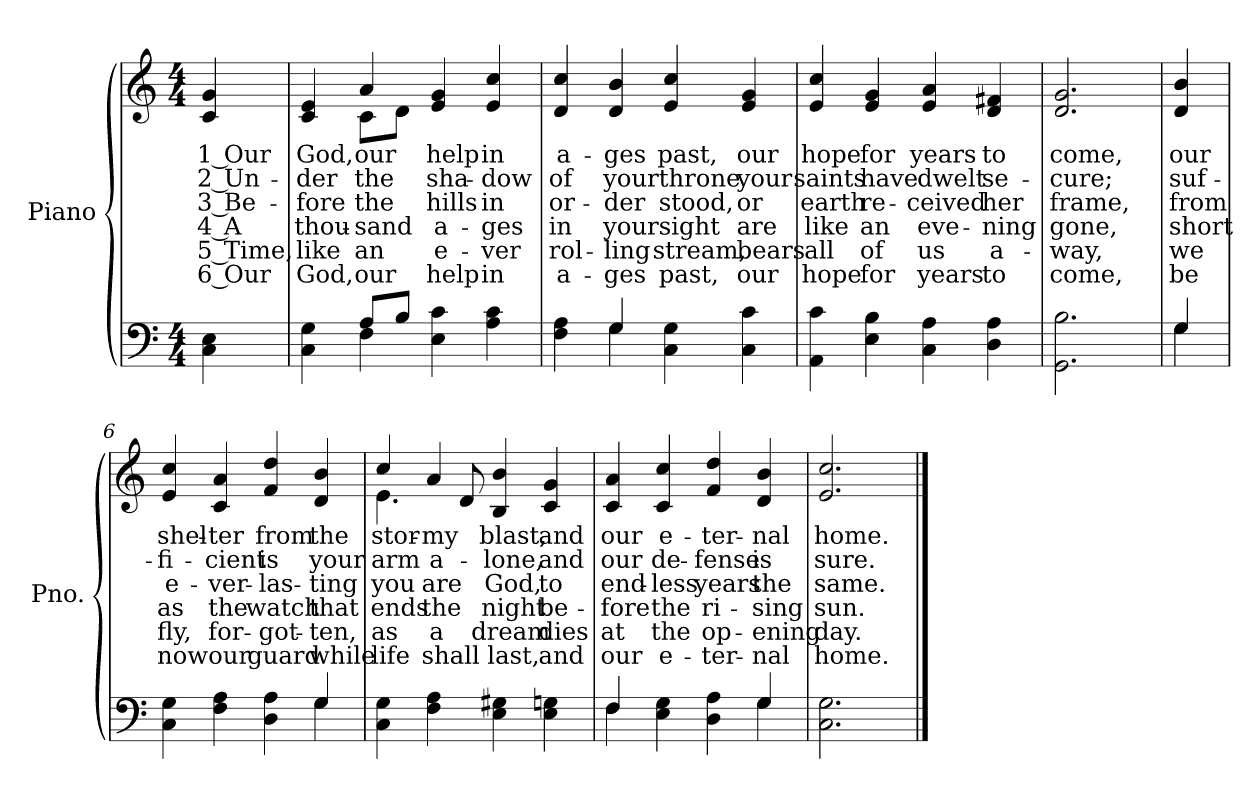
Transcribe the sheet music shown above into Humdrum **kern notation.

**kern	**kern	**text	**text	**text	**text	**text	**text
*part2	*part1	*part1	*part1	*part1	*part1	*part1	*part1
*staff2	*staff1	*staff1	*staff1	*staff1	*staff1	*staff1	*staff1
*I"Piano	*I"Piano	*	*	*	*	*	*
*I'Pno.	*I'Pno.	*	*	*	*	*	*
!!LO:PB:g=z
*clefF4	*clefG2	*	*	*	*	*	*
*k[]	*k[]	*	*	*	*	*	*
*C:	*C:	*	*	*	*	*	*
*M4/4	*M4/4	*	*	*	*	*	*
=	=	=	=	=	=	=	=
!	!	!LO:LY:b:color=#000000	!LO:LY:b:color=#000000	!LO:LY:b:color=#000000	!LO:LY:b:color=#000000	!LO:LY:b:color=#000000	!LO:LY:b:color=#000000
4Ci\ 4Ei	4ci/ 4gi	1 Our	2 Un-	3 Be-	-4 A	5 Time,	6 Our
=1	=1	=1	=1	=1	=1	=1	=1
*^	*	*	*	*	*	*	*
!	!	!	!LO:LY:b:color=#000000	!LO:LY:b:color=#000000	!LO:LY:b:color=#000000	!LO:LY:b:color=#000000	!LO:LY:b:color=#000000	!LO:LY:b:color=#000000
*	*	*^	*	*	*	*	*	*
4Ci\ 4Gi	4ryy	4ci/ 4ei	4ryy	God,	-der	fore	thou-	-like	God,
!	!	!	!	!LO:LY:b:color=#000000	!LO:LY:b:color=#000000	!LO:LY:b:color=#000000	!LO:LY:b:color=#000000	!LO:LY:b:color=#000000	!LO:LY:b:color=#000000
8Ai/L	4Fi\	4ai/	8ci\L	our	the	the	sand	an	our
8Bi/J	.	.	8di\J	.	.	.	.	.	.
!	!	!	!	!LO:LY:b:color=#000000	!LO:LY:b:color=#000000	!LO:LY:b:color=#000000	!LO:LY:b:color=#000000	!LO:LY:b:color=#000000	!LO:LY:b:color=#000000
4Ei\ 4ci	2ryy	4ei/ 4gi	2ryy	help	sha-	hills	a-	-e-	-help
!	!	!	!	!LO:LY:b:color=#000000	!LO:LY:b:color=#000000	!LO:LY:b:color=#000000	!LO:LY:b:color=#000000	!LO:LY:b:color=#000000	!LO:LY:b:color=#000000
4Ai\ 4ci	.	4ei/ 4cci	.	in	-dow	in	ges	ver	in
*	*	*v	*v	*	*	*	*	*	*
=2	=2	=2	=2	=2	=2	=2	=2	=2
!	!	!	!LO:LY:b:color=#000000	!LO:LY:b:color=#000000	!LO:LY:b:color=#000000	!LO:LY:b:color=#000000	!LO:LY:b:color=#000000	!LO:LY:b:color=#000000
4Fi\ 4Ai	4ryy	4di/ 4cci	a-	of	or-	-in	rol-	-a-
!	!	!	!LO:LY:b:color=#000000	!LO:LY:b:color=#000000	!LO:LY:b:color=#000000	!LO:LY:b:color=#000000	!LO:LY:b:color=#000000	!LO:LY:b:color=#000000
4Gi/	4Gi\	4di/ 4bi	-ges	your	-der	your	ling	ges
!	!	!	!LO:LY:b:color=#000000	!LO:LY:b:color=#000000	!LO:LY:b:color=#000000	!LO:LY:b:color=#000000	!LO:LY:b:color=#000000	!LO:LY:b:color=#000000
4Ci\ 4Gi	2ryy	4ei/ 4cci	past,	throne	stood,	sight	stream,	past,
!	!	!	!LO:LY:b:color=#000000	!LO:LY:b:color=#000000	!LO:LY:b:color=#000000	!LO:LY:b:color=#000000	!LO:LY:b:color=#000000	!LO:LY:b:color=#000000
4Ci\ 4ci	.	4ei/ 4gi	our	your	or	are	bears	our
*v	*v	*	*	*	*	*	*	*
!!LO:LB:g=z
=3	=3	=3	=3	=3	=3	=3	=3
!	!	!LO:LY:b:color=#000000	!LO:LY:b:color=#000000	!LO:LY:b:color=#000000	!LO:LY:b:color=#000000	!LO:LY:b:color=#000000	!LO:LY:b:color=#000000
4AAi\ 4ci	4ei/ 4cci	hope	saints	earth	like	all	hope
!	!	!LO:LY:b:color=#000000	!LO:LY:b:color=#000000	!LO:LY:b:color=#000000	!LO:LY:b:color=#000000	!LO:LY:b:color=#000000	!LO:LY:b:color=#000000
4Ei\ 4Bi	4ei/ 4gi	for	have	re-	-an	of	for
!	!	!LO:LY:b:color=#000000	!LO:LY:b:color=#000000	!LO:LY:b:color=#000000	!LO:LY:b:color=#000000	!LO:LY:b:color=#000000	!LO:LY:b:color=#000000
4Ci\ 4Ai	4ei/ 4ai	years	dwelt	ceived	eve-	-us	years
!	!	!LO:LY:b:color=#000000	!LO:LY:b:color=#000000	!LO:LY:b:color=#000000	!LO:LY:b:color=#000000	!LO:LY:b:color=#000000	!LO:LY:b:color=#000000
4Di\ 4Ai	4di/ 4f#Xi	to	se-	her	ning	a-	-to
=4	=4	=4	=4	=4	=4	=4	=4
*^	*	*	*	*	*	*	*
!	!	!	!LO:LY:b:color=#000000	!LO:LY:b:color=#000000	!LO:LY:b:color=#000000	!LO:LY:b:color=#000000	!LO:LY:b:color=#000000	!LO:LY:b:color=#000000
2.GGi\ 2.Bi	2.ryy	2.di/ 2.gi	come,	-cure;	frame,	gone,	way,	come,
=5	=5	=5	=5	=5	=5	=5	=5	=5
!	!	!	!LO:LY:b:color=#000000	!LO:LY:b:color=#000000	!LO:LY:b:color=#000000	!LO:LY:b:color=#000000	!LO:LY:b:color=#000000	!LO:LY:b:color=#000000
4Gi/	4Gi\	4di/ 4bi	our	suf-	from	short	we	be
=6	=6	=6	=6	=6	=6	=6	=6	=6
!	!	!	!LO:LY:b:color=#000000	!LO:LY:b:color=#000000	!LO:LY:b:color=#000000	!LO:LY:b:color=#000000	!LO:LY:b:color=#000000	!LO:LY:b:color=#000000
4Ci\ 4Gi	2ryy	4ei/ 4cci	shel-	-fi-	e-	-as	fly,	now
!	!	!	!LO:LY:b:color=#000000	!LO:LY:b:color=#000000	!LO:LY:b:color=#000000	!LO:LY:b:color=#000000	!LO:LY:b:color=#000000	!LO:LY:b:color=#000000
4Fi\ 4Ai	.	4ci/ 4ai	-ter	-cient	ver-	-the	for-	-our
!	!	!	!LO:LY:b:color=#000000	!LO:LY:b:color=#000000	!LO:LY:b:color=#000000	!LO:LY:b:color=#000000	!LO:LY:b:color=#000000	!LO:LY:b:color=#000000
4Di\ 4Ai	4ryy	4fi/ 4ddi	from	is	las-	-watch	got-	-guard
!	!	!	!LO:LY:b:color=#000000	!LO:LY:b:color=#000000	!LO:LY:b:color=#000000	!LO:LY:b:color=#000000	!LO:LY:b:color=#000000	!LO:LY:b:color=#000000
4Gi/	4Gi\	4di/ 4bi	the	your	ting	that	ten,	while
!!LO:LB:g=z
=7	=7	=7	=7	=7	=7	=7	=7	=7
!	!	!	!LO:LY:b:color=#000000	!LO:LY:b:color=#000000	!LO:LY:b:color=#000000	!LO:LY:b:color=#000000	!LO:LY:b:color=#000000	!LO:LY:b:color=#000000
*v	*v	*^	*	*	*	*	*	*
4Ci\ 4Gi	4cci/	4.ei\	stor-	arm	you	ends	as	life
!	!	!	!LO:LY:b:color=#000000	!LO:LY:b:color=#000000	!LO:LY:b:color=#000000	!LO:LY:b:color=#000000	!LO:LY:b:color=#000000	!LO:LY:b:color=#000000
4Fi\ 4Ai	4ai/	.	-my	a-	are	the	a	shall
.	.	8di/	.	.	.	.	.	.
!	!	!	!LO:LY:b:color=#000000	!LO:LY:b:color=#000000	!LO:LY:b:color=#000000	!LO:LY:b:color=#000000	!LO:LY:b:color=#000000	!LO:LY:b:color=#000000
4Ei\ 4G#Xi	4Bi/ 4bi	2ryy	blast,	-lone,	God,	night	dream	last,
!	!	!	!LO:LY:b:color=#000000	!LO:LY:b:color=#000000	!LO:LY:b:color=#000000	!LO:LY:b:color=#000000	!LO:LY:b:color=#000000	!LO:LY:b:color=#000000
4Ei\ 4Gni	4ci/ 4gi	.	and	and	to	be-	-dies	and
*	*v	*v	*	*	*	*	*	*
=8	=8	=8	=8	=8	=8	=8	=8
*^	*	*	*	*	*	*	*
!	!	!	!LO:LY:b:color=#000000	!LO:LY:b:color=#000000	!LO:LY:b:color=#000000	!LO:LY:b:color=#000000	!LO:LY:b:color=#000000	!LO:LY:b:color=#000000
4Fi/	4Fi\	4ci/ 4ai	our	our	end-	-fore	at	our
!	!	!	!LO:LY:b:color=#000000	!LO:LY:b:color=#000000	!LO:LY:b:color=#000000	!LO:LY:b:color=#000000	!LO:LY:b:color=#000000	!LO:LY:b:color=#000000
4Ei\ 4Gi	4ryy	4ci/ 4cci	e-	de-	less	the	the	e-
!	!	!	!LO:LY:b:color=#000000	!LO:LY:b:color=#000000	!LO:LY:b:color=#000000	!LO:LY:b:color=#000000	!LO:LY:b:color=#000000	!LO:LY:b:color=#000000
4Di\ 4Ai	4ryy	4fi/ 4ddi	-ter-	-fense	-years	ri-	-op-	-ter-
!	!	!	!LO:LY:b:color=#000000	!LO:LY:b:color=#000000	!LO:LY:b:color=#000000	!LO:LY:b:color=#000000	!LO:LY:b:color=#000000	!LO:LY:b:color=#000000
4Gi/	4Gi\	4di/ 4bi	-nal	is	-the	sing	ening	nal
=9	=9	=9	=9	=9	=9	=9	=9	=9
!	!	!	!LO:LY:b:color=#000000	!LO:LY:b:color=#000000	!LO:LY:b:color=#000000	!LO:LY:b:color=#000000	!LO:LY:b:color=#000000	!LO:LY:b:color=#000000
*v	*v	*	*	*	*	*	*	*
2.Ci\ 2.Gi	2.ei/ 2.cci	home.	sure.	same.	sun.	day.	home.
==	==	==	==	==	==	==	==
*-	*-	*-	*-	*-	*-	*-	*-
